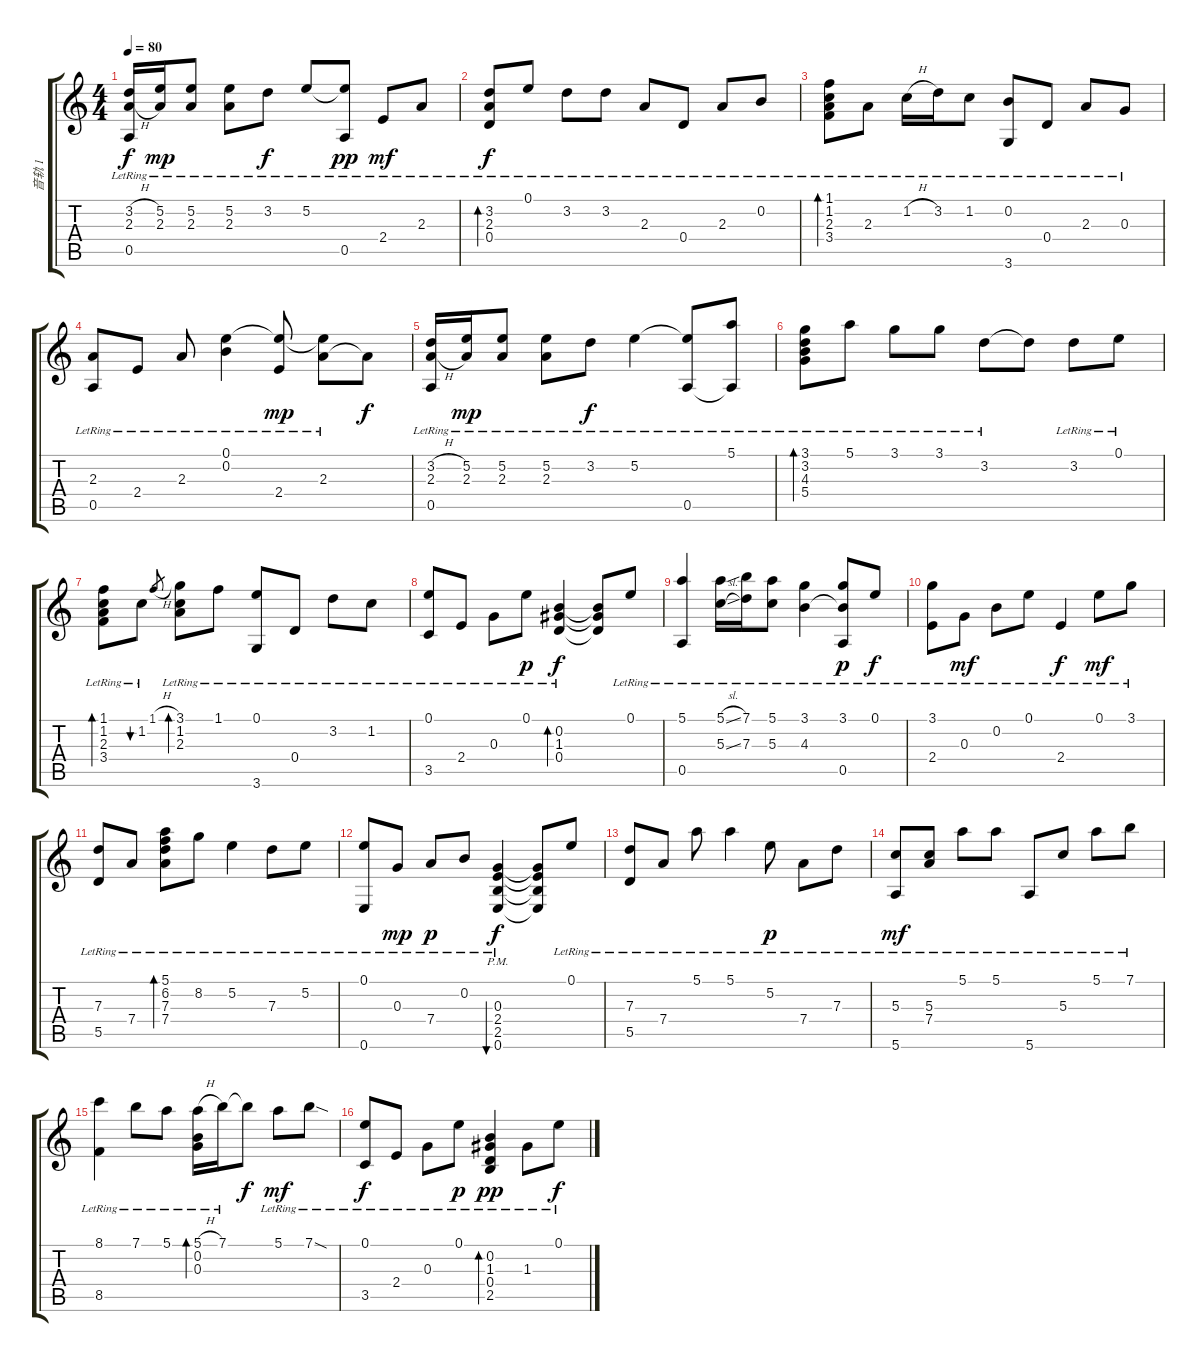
\track ("音轨 1" "音轨 1") {instrument acousticguitarsteel}
\staff {score tabs}
\tuning (E4 B3 G3 D3 A2 E2) {hide}
\ts (4 4)
\tempo 80
\clef g2
\ks c
(3.2{h lr} 2.3{h lr} 0.5{lr}).16{dy f} (5.2{lr} 2.3{lr}).16{dy mp} (5.2{lr} 2.3{lr}).8 (5.2{lr} 2.3{lr}).8 3.2{lr}.8{dy f} 5.2{lr}.8 (5.2{t} 0.5{lr}).8{dy pp} 2.4{lr}.8{dy mf} 2.3{lr}.8 |
(3.2{lr} 2.3{lr} 0.4{lr}).8{bd 240 dy f} 0.1{lr}.8 3.2{lr}.8 3.2{lr}.8 2.3{lr}.8 0.4{lr}.8 2.3{lr}.8 0.2{lr}.8 |
(1.1{lr} 1.2{lr} 2.3{lr} 3.4{lr}).8{bd 240} 2.3{lr}.8 1.2{h lr}.16 3.2{lr}.16 1.2{lr}.8 (0.2{lr} 3.6{lr}).8 0.4{lr}.8 2.3{lr}.8 0.3{lr}.8 |
(2.3{lr} 0.5{lr}).8 2.4{lr}.8 2.3{lr}.8 (0.1{lr} 0.2{lr}).4 (0.1{t} 2.4{lr}).8{dy mp} (0.1{t} 2.3{lr}).8 2.3{t}.8{dy f} |
(3.2{h lr} 2.3{h lr} 0.5{lr}).16 (5.2{lr} 2.3{lr}).16{dy mp} (5.2{lr} 2.3{lr}).8 (5.2{lr} 2.3{lr}).8 3.2{lr}.8{dy f} 5.2{lr}.4 (5.2{t} 0.5{lr}).8 (5.1{lr} 0.5{t}).8 |
(3.1{lr} 3.2{lr} 4.3{lr} 5.4{lr}).8{bd 120} 5.1{lr}.8 3.1{lr}.8 3.1{lr}.8 3.2{lr}.8 3.2{t}.8 3.2{lr}.8 0.1{lr}.8 |
(1.1{lr} 1.2{lr} 2.3{lr} 3.4{lr}).8{bd 120} 1.2{lr}.8{bu 120} 1.1{h}.8{gr} (3.1{lr} 1.2{lr} 2.3{lr}).8{bd 120} 1.1{lr}.8 (0.1{lr} 3.6{lr}).8 0.4{lr}.8 3.2{lr}.8 1.2{lr}.8 |
(0.1{lr} 3.5{lr}).8 2.4{lr}.8 0.3{lr}.8 0.1{lr}.8{dy p} (0.2{lr} 1.3{lr} 0.4{lr}).4{bd 240 dy f} (0.2{t} 1.3{t} 0.4{t}).8 0.1{lr}.8 |
(5.1{lr} 0.5{lr}).4 (5.1{sl lr} 5.3{sl lr}).16 (7.1{lr} 7.3{lr}).16 (5.1{lr} 5.3{lr}).8 (3.1{lr} 4.3{lr}).4 (3.1{lr} 4.3{t} 0.5{lr}).8{dy p} 0.1{lr}.8{dy f} |
(3.1{lr} 2.4{lr}).8 0.3{lr}.8{dy mf} 0.2{lr}.8 0.1{lr}.8 2.4{lr}.4{dy f} 0.1{lr}.8{dy mf} 3.1{lr}.8 |
(7.3{lr} 5.5{lr}).8 7.4{lr}.8 (5.1{lr} 6.2{lr} 7.3{lr} 7.4{lr}).8{bd 240} 8.2{lr}.8 5.2{lr}.4 7.3{lr}.8 5.2{lr}.8 |
(0.1{lr} 0.6{lr}).8 0.3{lr}.8{dy mp} 7.4{lr}.8{dy p} 0.2{lr}.8 (0.3{lr} 2.4{lr} 2.5{lr} 0.6{pm lr}).4{bu 240 dy f} (0.3{t} 2.4{t} 2.5{t} 0.6{t}).8 0.1{lr}.8 |
(7.3{lr} 5.5{lr}).8 7.4{lr}.8 5.1{lr}.8 5.1{lr}.4 5.2{lr}.8{dy p} 7.4{lr}.8 7.3{lr}.8 |
(5.3{lr} 5.6{lr}).8{dy mf} (5.3{lr} 7.4{lr}).8 5.1{lr}.8 5.1{lr}.8 5.6{lr}.8 5.3{lr}.8 5.1{lr}.8 7.1{lr}.8 |
(8.1{lr} 8.5{lr}).4 7.1{lr}.8 5.1{lr}.8 (5.1{h lr} 0.2{lr} 0.3{lr}).16{bd 240} 7.1{lr}.16 7.1{t}.8{dy f} 5.1{lr}.8{dy mf} 7.1{sod lr}.8 |
(0.1{lr} 3.5{lr}).8{dy f} 2.4{lr}.8 0.3{lr}.8 0.1{lr}.8{dy p} (0.2{lr} 1.3{lr} 0.4{lr} 2.5{lr}).4{bd 240 dy pp} 1.3{lr}.8 0.1{lr}.8{dy f}
